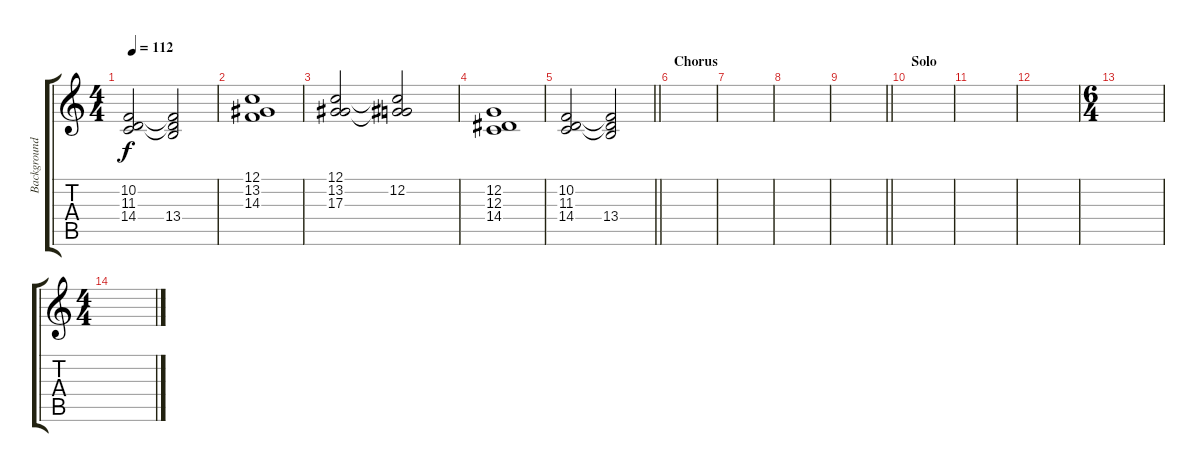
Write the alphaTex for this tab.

\track ("Background" "Background") {instrument choiraahs}
\staff {score tabs}
\tuning (C4 G3 Eb3 Bb2 F2 C2) {hide}
\ts (4 4)
\tempo 112
\clef g2
\ks c
(10.2 11.3 14.4).2{dy f} (10.2{t} 11.3{t} 13.4).2 |
(12.1 13.2 14.3).1 |
(12.1 13.2 17.3).2 (12.1{t} 12.2 17.3{t}).2 |
(12.2 12.3 14.4).1 |
\barLineRight lightlight
(10.2 11.3 14.4).2 (10.2{t} 11.3{t} 13.4).2 |
\section ("" "Chorus")
|
|
|
\barLineRight lightlight
|
\section ("" "Solo")
|
|
|
\ts (6 4)
|
\ts (4 4)
